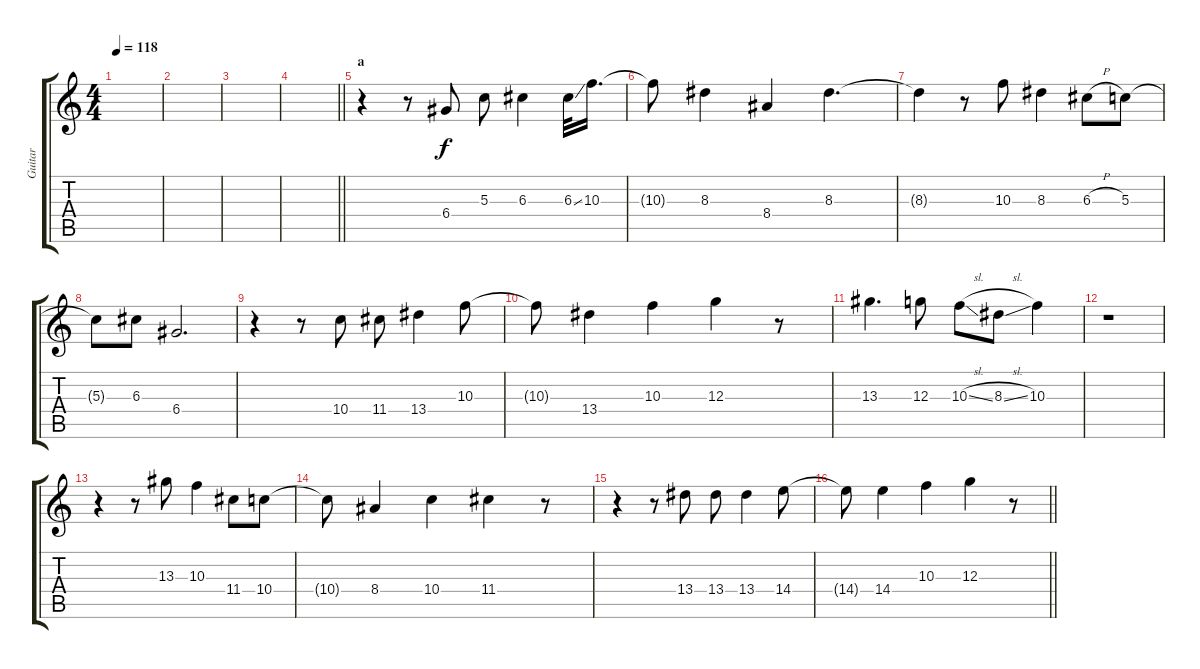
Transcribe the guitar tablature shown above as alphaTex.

\track ("Guitar" "Guitar") {instrument acousticguitarsteel}
\staff {score tabs}
\tuning (E4 B3 G3 D3 A2 E2) {hide}
\ts (4 4)
\tempo 118
\clef g2
\ks c
|
|
|
\barLineRight lightlight
|
\section ("" "a")
r.4 r.8 6.4.8 5.3.8 6.3.4 6.3{ss}.32 10.3.16{d} |
10.3{t}.8 8.3.4 8.4.4 8.3.4{d} |
8.3{t}.4 r.8 10.3.8 8.3.4 6.3{h}.8 5.3.8 |
5.3{t}.8 6.3.8 6.4.2{d} |
r.4 r.8 10.4.8 11.4.8 13.4.4 10.3.8 |
10.3{t}.8 13.4.4 10.3.4 12.3.4 r.8 |
13.3.4{d} 12.3.8 10.3{sl}.8 8.3{sl}.8 10.3.4 |
r.1 |
r.4 r.8 13.3.8 10.3.4 11.4.8 10.4.8 |
10.4{t}.8 8.4.4 10.4.4 11.4.4 r.8 |
r.4 r.8 13.4.8 13.4.8 13.4.4 14.4.8 |
\barLineRight lightlight
14.4{t}.8 14.4.4 10.3.4 12.3.4 r.8
